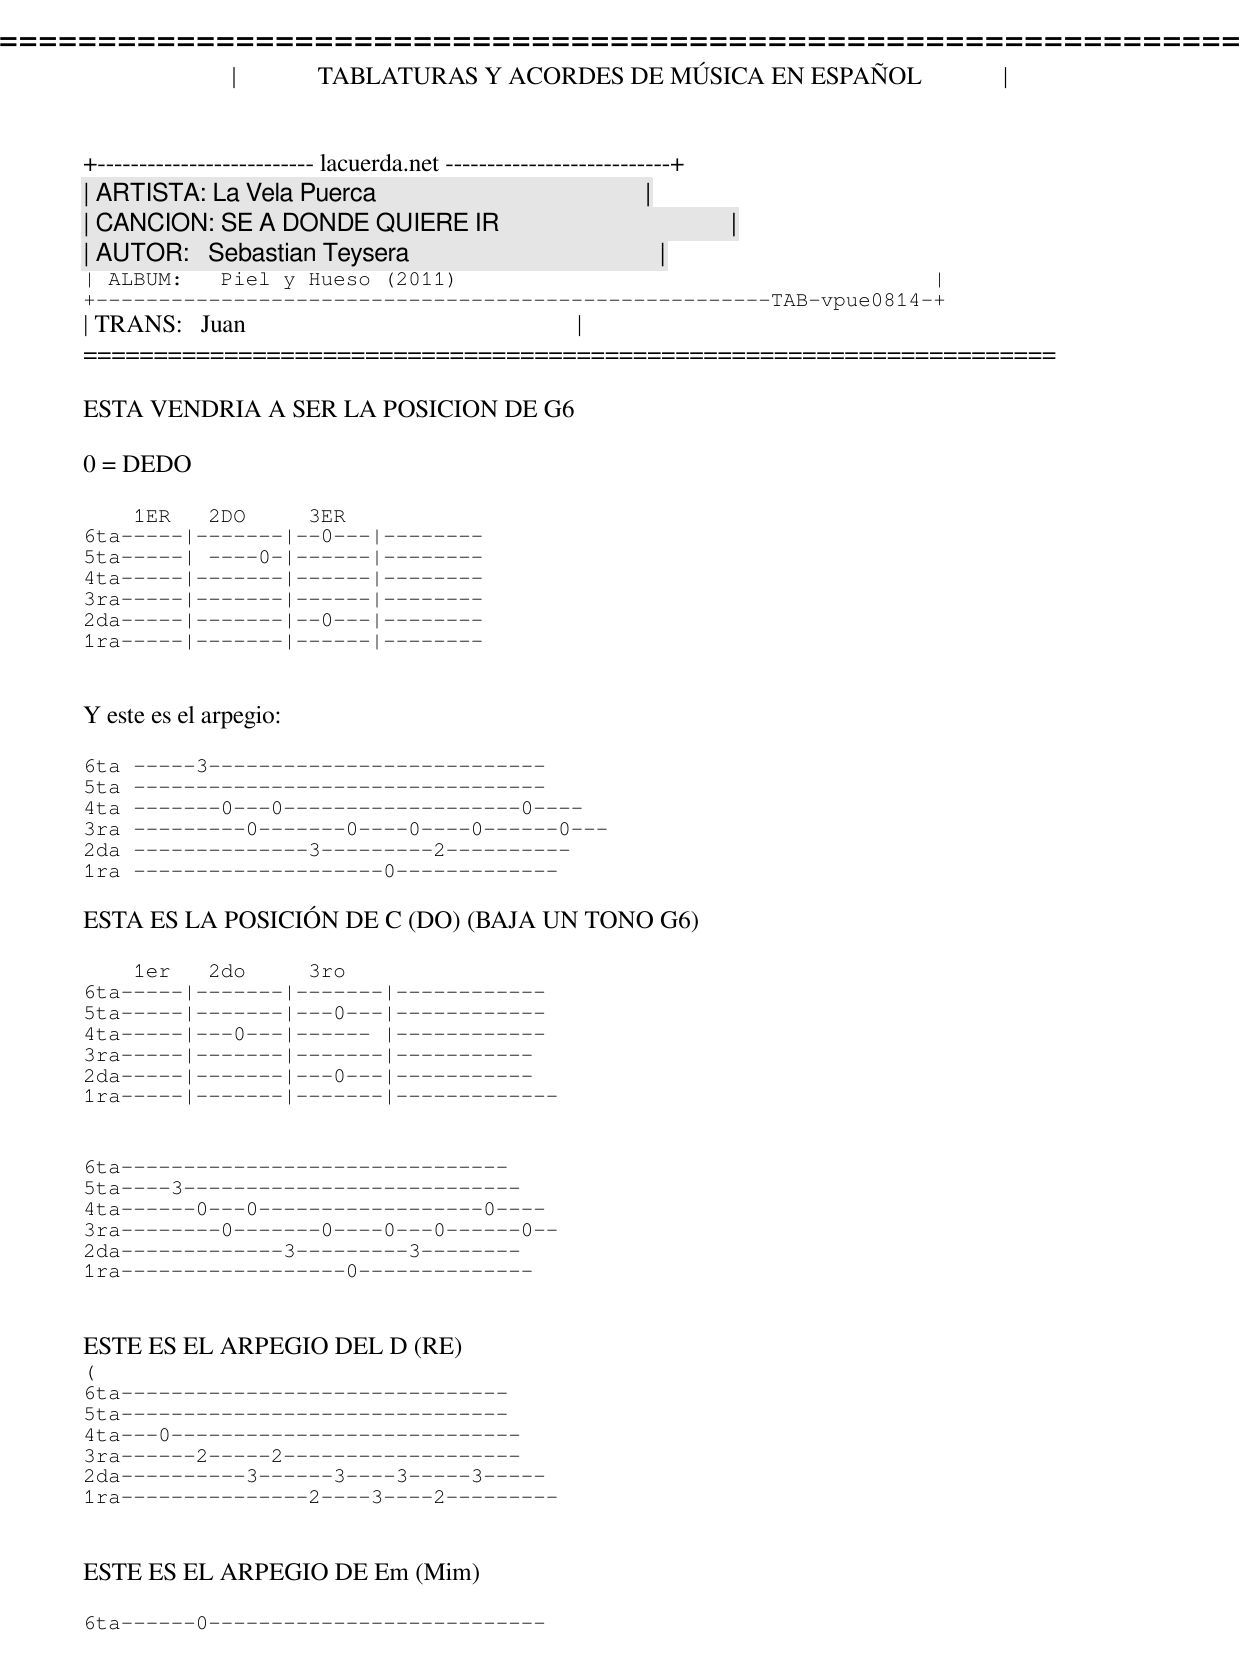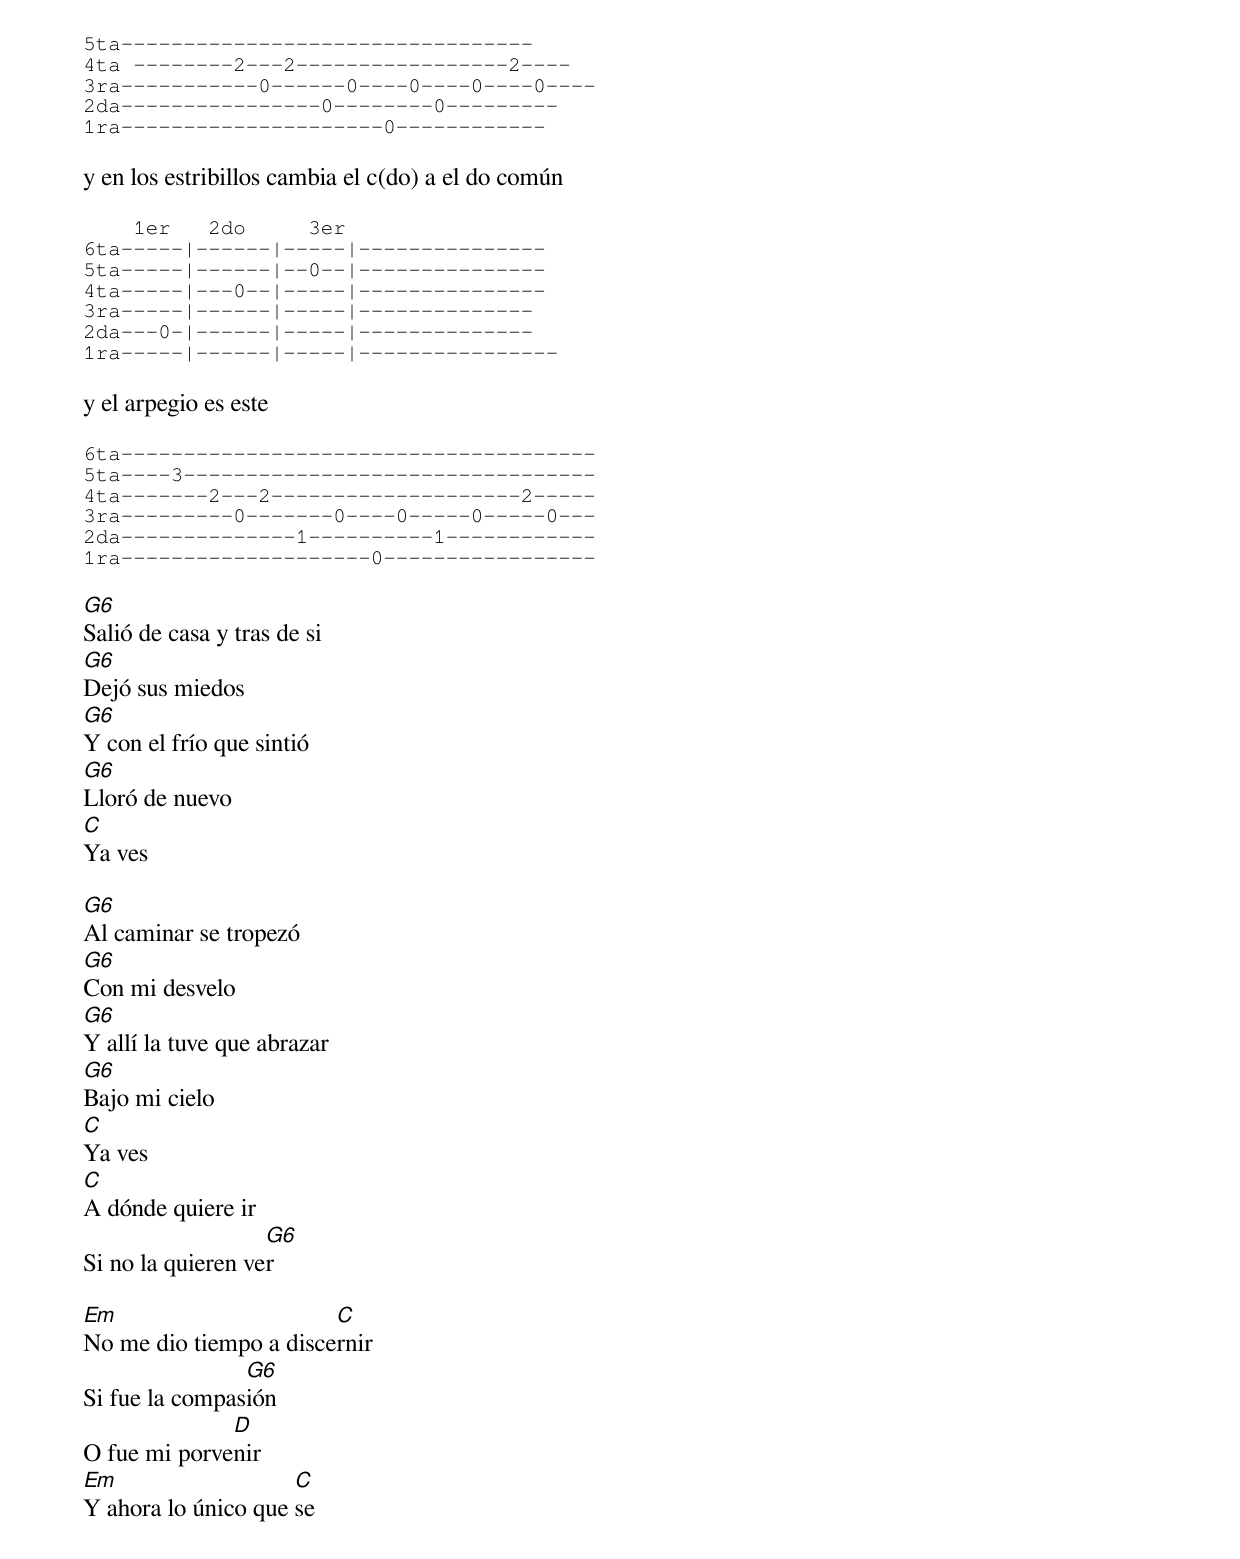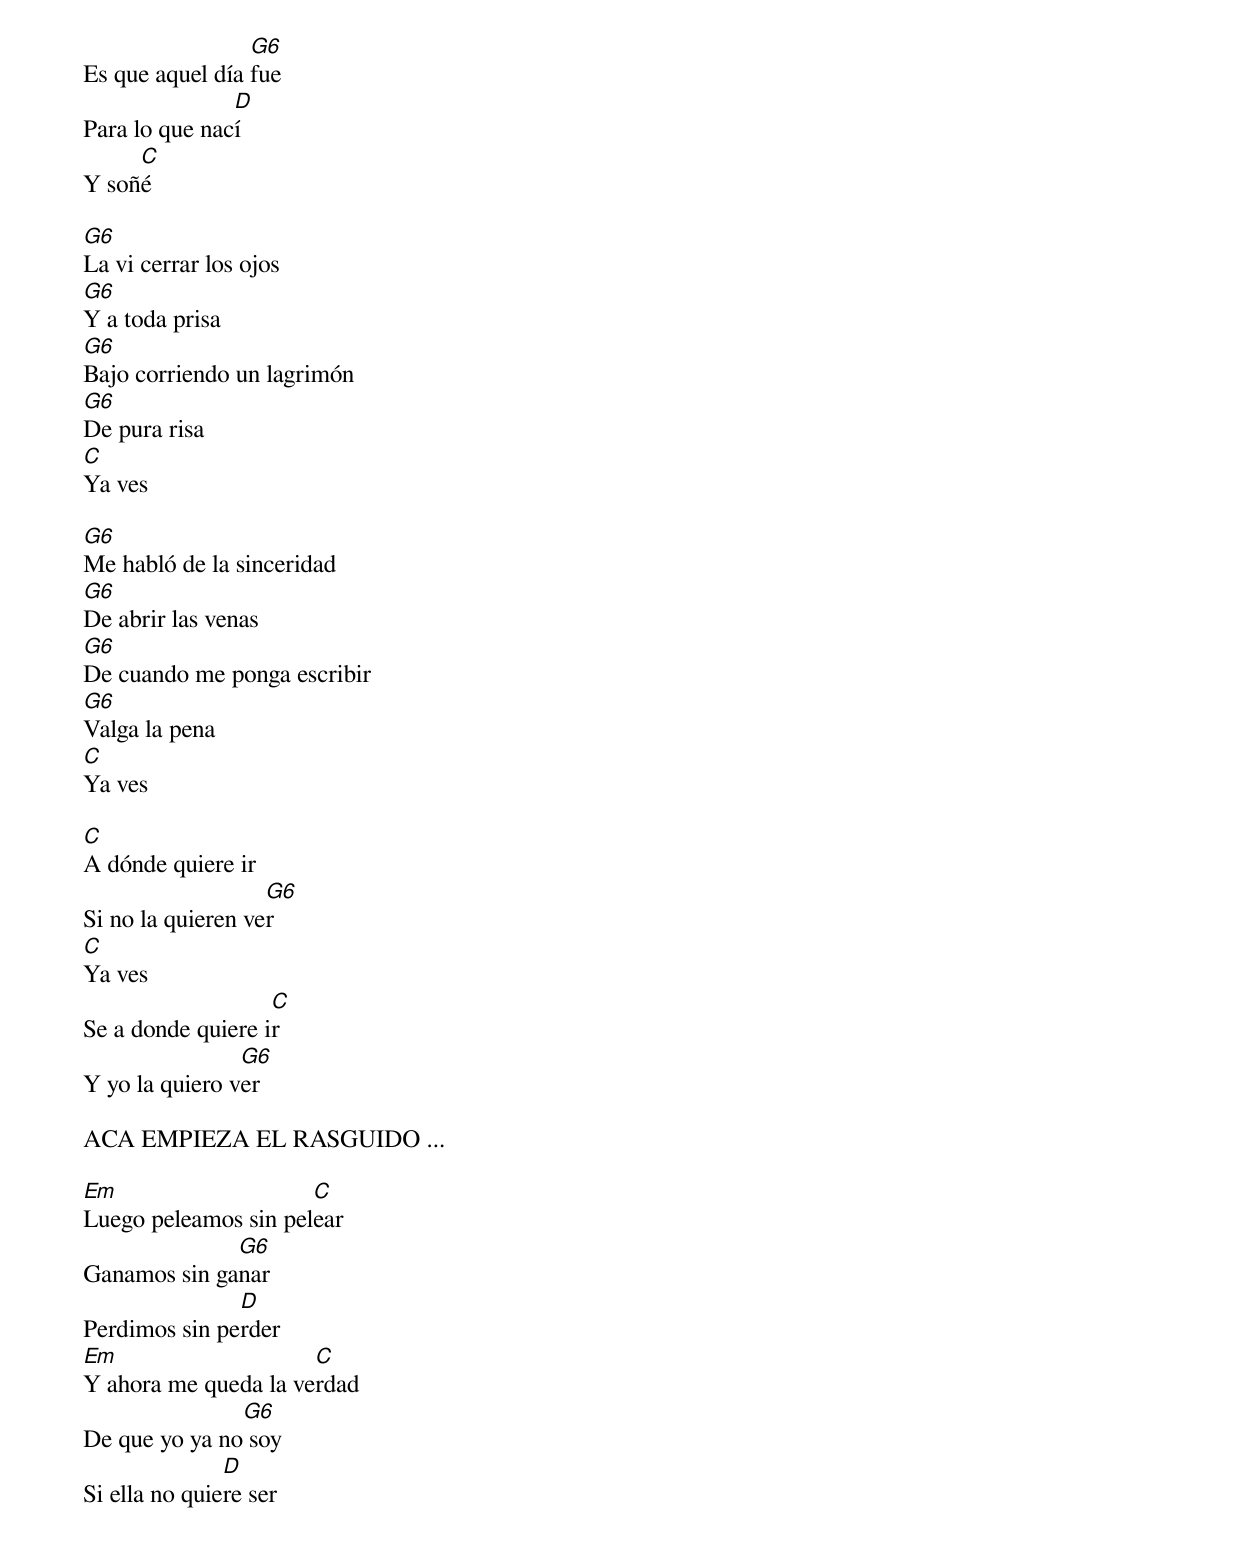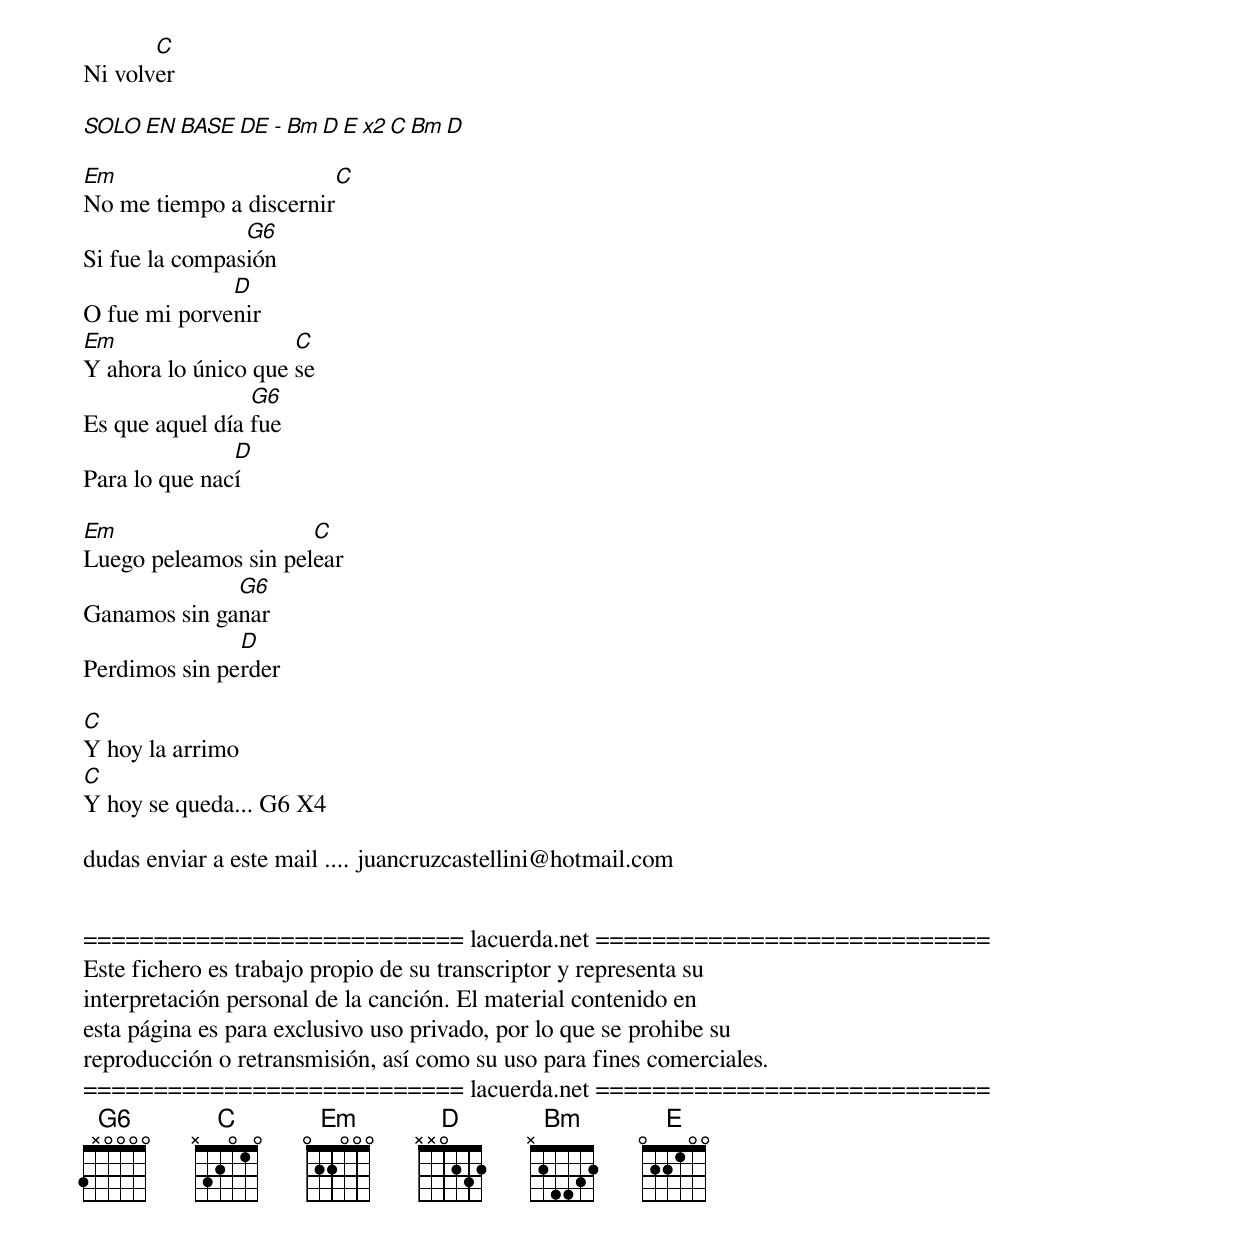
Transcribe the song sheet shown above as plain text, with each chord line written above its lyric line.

=====================================================================
|             TABLATURAS Y ACORDES DE MÚSICA EN ESPAÑOL             |
+-------------------------- lacuerda.net ---------------------------+
| ARTISTA: La Vela Puerca                                           |
| CANCION: SE A DONDE QUIERE IR                                     |
| AUTOR:   Sebastian Teysera                                        |
| ALBUM:   Piel y Hueso (2011)                                      |
+------------------------------------------------------TAB-vpue0814-+
| TRANS:   Juan                                                     |
=====================================================================

ESTA VENDRIA A SER LA POSICION DE G6

0 = DEDO

    1ER   2DO     3ER
6ta-----|-------|--0---|--------
5ta-----| ----0-|------|--------
4ta-----|-------|------|--------
3ra-----|-------|------|--------
2da-----|-------|--0---|--------
1ra-----|-------|------|--------


Y este es el arpegio:

6ta -----3---------------------------
5ta ---------------------------------
4ta -------0---0-------------------0----
3ra ---------0-------0----0----0------0---
2da --------------3---------2----------
1ra --------------------0-------------

ESTA ES LA POSICIÓN DE C (DO) (BAJA UN TONO G6)

    1er   2do     3ro
6ta-----|-------|-------|------------
5ta-----|-------|---0---|------------
4ta-----|---0---|------ |------------
3ra-----|-------|-------|-----------
2da-----|-------|---0---|-----------
1ra-----|-------|-------|-------------


6ta-------------------------------
5ta----3---------------------------
4ta------0---0------------------0----
3ra--------0-------0----0---0------0--
2da-------------3---------3--------
1ra------------------0--------------


ESTE ES EL ARPEGIO DEL D (RE)
(
6ta-------------------------------
5ta-------------------------------
4ta---0----------------------------
3ra------2-----2-------------------
2da----------3------3----3-----3-----
1ra---------------2----3----2---------


ESTE ES EL ARPEGIO DE Em (Mim)

6ta------0---------------------------
5ta---------------------------------
4ta --------2---2-----------------2----
3ra-----------0------0----0----0----0----
2da----------------0--------0---------
1ra---------------------0------------

y en los estribillos cambia el c(do) a el do común

    1er   2do     3er
6ta-----|------|-----|---------------
5ta-----|------|--0--|---------------
4ta-----|---0--|-----|---------------
3ra-----|------|-----|--------------
2da---0-|------|-----|--------------
1ra-----|------|-----|----------------

y el arpegio es este

6ta--------------------------------------
5ta----3---------------------------------
4ta-------2---2--------------------2-----
3ra---------0-------0----0-----0-----0---
2da--------------1----------1------------
1ra--------------------0-----------------

G6
Salió de casa y tras de si
G6
Dejó sus miedos
G6
Y con el frío que sintió
G6
Lloró de nuevo
C
Ya ves

G6
Al caminar se tropezó
G6
Con mi desvelo
G6
Y allí la tuve que abrazar
G6
Bajo mi cielo
C
Ya ves
C
A dónde quiere ir
                   G6
Si no la quieren ver

Em                      C
No me dio tiempo a discernir
                G6
Si fue la compasión
              D
O fue mi porvenir
Em                   C
Y ahora lo único que se
                 G6
Es que aquel día fue
               D
Para lo que nací
     C
Y soñé

G6
La vi cerrar los ojos
G6
Y a toda prisa
G6
Bajo corriendo un lagrimón
G6
De pura risa
C
Ya ves

G6
Me habló de la sinceridad
G6
De abrir las venas
G6
De cuando me ponga escribir
G6
Valga la pena
C
Ya ves

C
A dónde quiere ir
                   G6
Si no la quieren ver
C
Ya ves
                   C
Se a donde quiere ir
                G6
Y yo la quiero ver

ACA EMPIEZA EL RASGUIDO ...

Em                    C
Luego peleamos sin pelear
              G6
Ganamos sin ganar
               D
Perdimos sin perder
Em                    C
Y ahora me queda la verdad
               G6
De que yo ya no soy
               D
Si ella no quiere ser
       C
Ni volver

SOLO EN BASE DE - Bm D E x2 C Bm D

Em                      C
No me tiempo a discernir
                G6
Si fue la compasión
              D
O fue mi porvenir
Em                   C
Y ahora lo único que se
                 G6
Es que aquel día fue
               D
Para lo que nací

Em                    C
Luego peleamos sin pelear
              G6
Ganamos sin ganar
               D
Perdimos sin perder

C
Y hoy la arrimo
C
Y hoy se queda... G6 X4

dudas enviar a este mail .... juancruzcastellini@hotmail.com


=========================== lacuerda.net ============================
Este fichero es trabajo propio de su transcriptor y representa su
interpretación personal de la canción. El material contenido en
esta página es para exclusivo uso privado, por lo que se prohibe su
reproducción o retransmisión, así como su uso para fines comerciales.
=========================== lacuerda.net ============================
